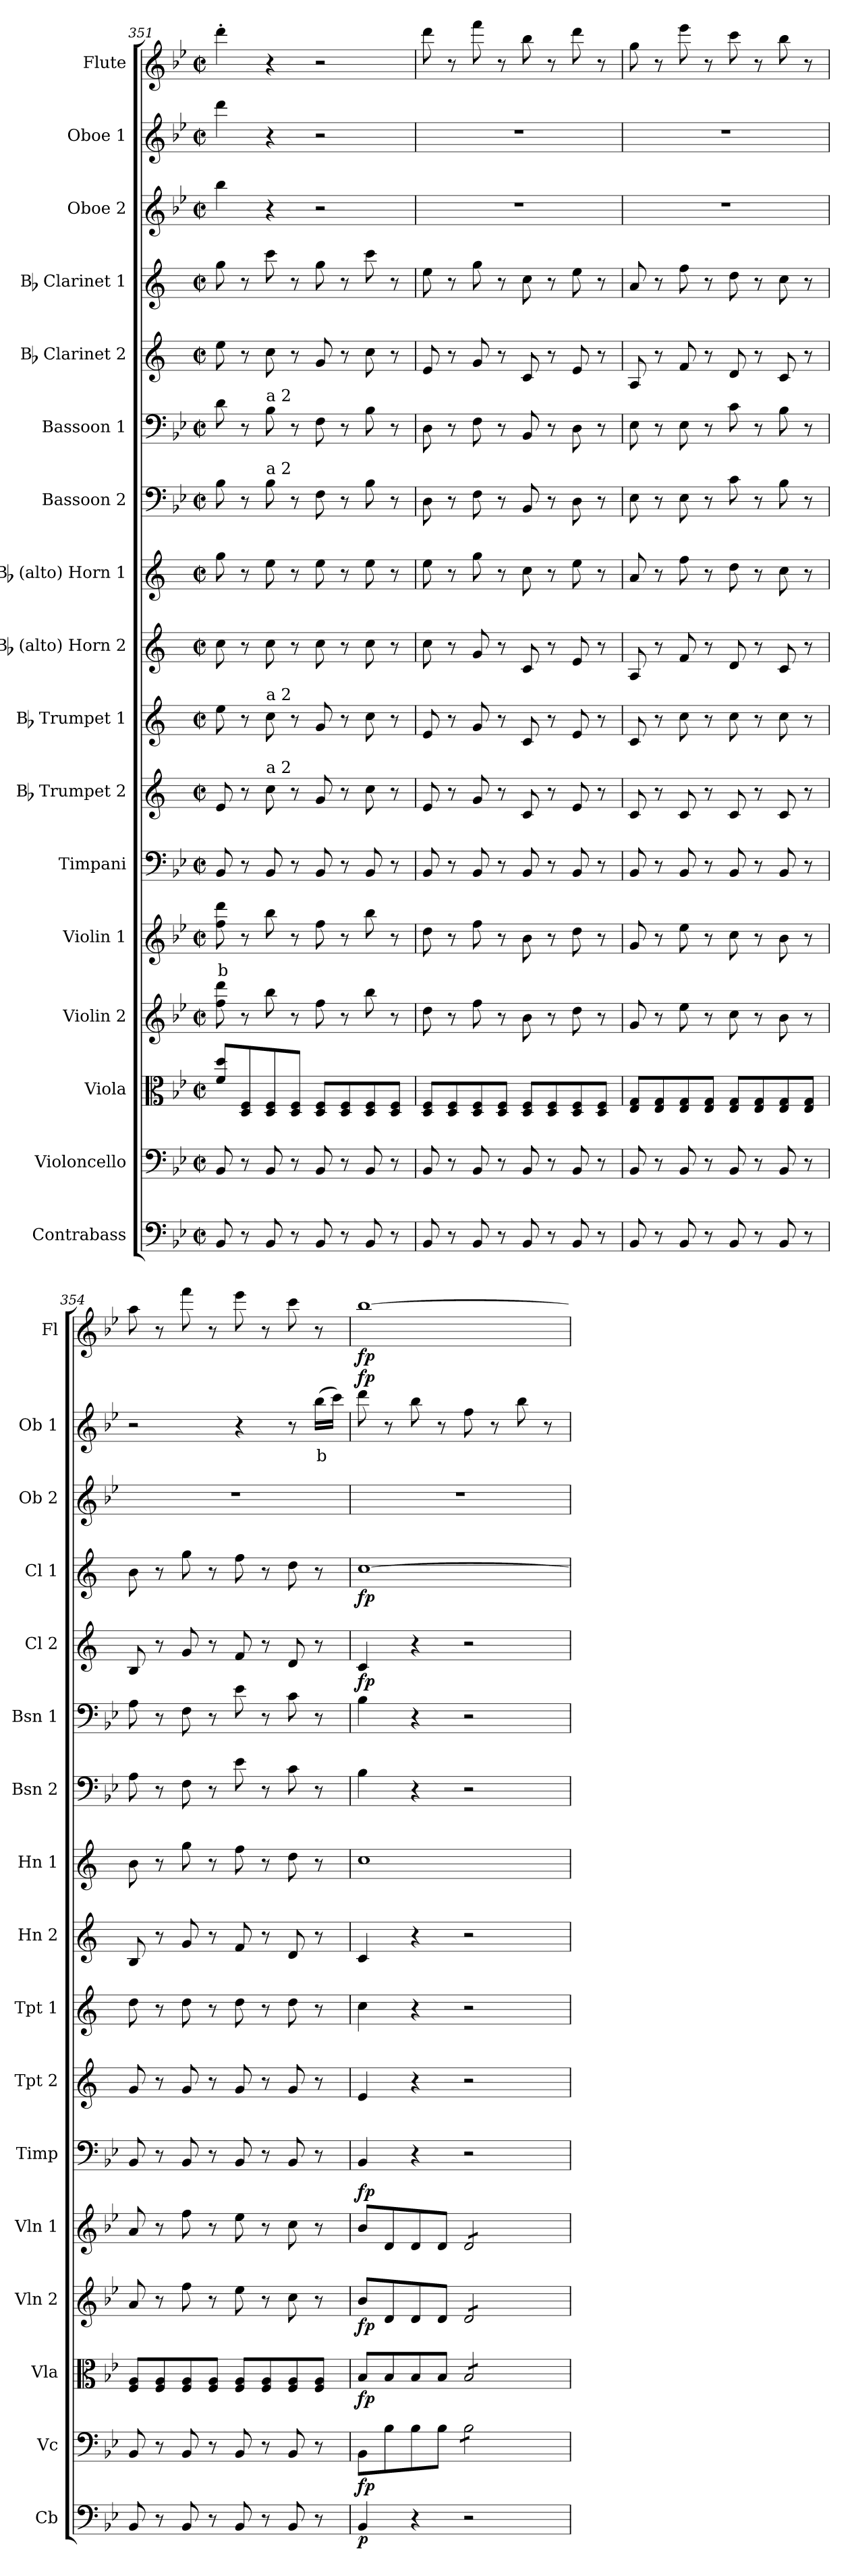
**kern	**dynam	**kern	**dynam	**kern	**dynam	**kern	**dynam	**kern	**text	**dynam	**kern	**kern	**kern	**kern	**kern	**kern	**kern	**kern	**dynam	**kern	**dynam	**kern	**kern	**text	**dynam	**kern	**dynam
*part17	*part17	*part16	*part16	*part15	*part15	*part14	*part14	*part13	*part13	*part13	*part12	*part11	*part10	*part9	*part8	*part7	*part6	*part5	*part5	*part4	*part4	*part3	*part2	*part2	*part2	*part1	*part1
*staff17	*staff17	*staff16	*staff16	*staff15	*staff15	*staff14	*staff14	*staff13	*staff13	*staff13	*staff12	*staff11	*staff10	*staff9	*staff8	*staff7	*staff6	*staff5	*staff5	*staff4	*staff4	*staff3	*staff2	*staff2	*staff2	*staff1	*staff1
*I"Contrabass	*	*I"Violoncello	*	*I"Viola	*	*I"Violin 2	*	*I"Violin 1	*	*	*I"Timpani	*I"Bb Trumpet 2	*I"Bb Trumpet 1	*I"Bb (alto) Horn 2	*I"Bb (alto) Horn 1	*I"Bassoon 2	*I"Bassoon 1	*I"Bb Clarinet 2	*	*I"Bb Clarinet 1	*	*I"Oboe 2	*I"Oboe 1	*	*	*I"Flute	*
*I'Cb	*	*I'Vc	*	*I'Vla	*	*I'Vln 2	*	*I'Vln 1	*	*	*I'Timp	*I'Tpt 2	*I'Tpt 1	*I'Hn 2	*I'Hn 1	*I'Bsn 2	*I'Bsn 1	*I'Cl 2	*	*I'Cl 1	*	*I'Ob 2	*I'Ob 1	*	*	*I'Fl	*
*clefF4	*	*clefF4	*	*clefC3	*	*clefG2	*	*clefG2	*	*	*clefF4	*clefG2	*clefG2	*clefG2	*clefG2	*clefF4	*clefF4	*clefG2	*	*clefG2	*	*clefG2	*clefG2	*	*	*clefG2	*
*ITrd7c12	*	*	*	*	*	*	*	*	*	*	*	*ITrd1c2	*ITrd1c2	*ITrd1c2	*ITrd1c2	*	*	*ITrd1c2	*	*ITrd1c2	*	*	*	*	*	*	*
*k[b-e-]	*	*k[b-e-]	*	*k[b-e-]	*	*k[b-e-]	*	*k[b-e-]	*	*	*k[b-e-]	*k[b-e-]	*k[b-e-]	*k[b-e-]	*k[b-e-]	*k[b-e-]	*k[b-e-]	*k[b-e-]	*	*k[b-e-]	*	*k[b-e-]	*k[b-e-]	*	*	*k[b-e-]	*
*M2/2	*	*M2/2	*	*M2/2	*	*M2/2	*	*M2/2	*	*	*M2/2	*M2/2	*M2/2	*M2/2	*M2/2	*M2/2	*M2/2	*M2/2	*	*M2/2	*	*M2/2	*M2/2	*	*	*M2/2	*
*met(c|)	*	*met(c|)	*	*met(c|)	*	*met(c|)	*	*met(c|)	*	*	*met(c|)	*met(c|)	*met(c|)	*met(c|)	*met(c|)	*met(c|)	*met(c|)	*met(c|)	*	*met(c|)	*	*met(c|)	*met(c|)	*	*	*met(c|)	*
=351	=351	=351	=351	=351	=351	=351	=351	=351	=351	=351	=351	=351	=351	=351	=351	=351	=351	=351	=351	=351	=351	=351	=351	=351	=351	=351	=351
!	!	!	!	!	!	!	!	!	!LO:LY:b:color=#FF0000	!	!	!	!	!	!	!	!	!	!	!	!	!	!	!	!	!	!
8BBB-/	.	8BB-/	.	8f/ 8dd/L	.	8ff\ 8ddd\	.	8ff\ 8ddd\	b	.	8BB-/	8d/	8dd\	8b-\	8ff\	8B-\	8d\	8dd\	.	8ff\	.	4bb-\	4ddd\	.	.	4ddd'\	.
8r	.	8r	.	8D/ 8F/	.	8r	.	8r	.	.	8r	8r	8r	8r	8r	8r	8r	8r	.	8r	.	.	.	.	.	.	.
!	!	!	!	!	!	!	!	!	!	!	!	!	!	!	!	!	!LO:TX:a:t=a 2	!	!	!	!	!	!	!	!	!	!
!	!	!	!	!	!	!	!	!	!	!	!	!	!	!	!	!LO:TX:a:t=a 2	!	!	!	!	!	!	!	!	!	!	!
!	!	!	!	!	!	!	!	!	!	!	!	!	!LO:TX:a:t=a 2	!	!	!	!	!	!	!	!	!	!	!	!	!	!
!	!	!	!	!	!	!	!	!	!	!	!	!LO:TX:a:t=a 2	!	!	!	!	!	!	!	!	!	!	!	!	!	!	!
8BBB-/	.	8BB-/	.	8D/ 8F/	.	8bb-\	.	8bb-\	.	.	8BB-/	8b-\	8b-\	8b-\	8dd\	8B-\	8B-\	8b-\	.	8bb-\	.	4r	4r	.	.	4r	.
8r	.	8r	.	8D/ 8F/J	.	8r	.	8r	.	.	8r	8r	8r	8r	8r	8r	8r	8r	.	8r	.	.	.	.	.	.	.
8BBB-/	.	8BB-/	.	8D/ 8F/L	.	8ff\	.	8ff\	.	.	8BB-/	8f/	8f/	8b-\	8dd\	8F\	8F\	8f/	.	8ff\	.	2r	2r	.	.	2r	.
8r	.	8r	.	8D/ 8F/	.	8r	.	8r	.	.	8r	8r	8r	8r	8r	8r	8r	8r	.	8r	.	.	.	.	.	.	.
8BBB-/	.	8BB-/	.	8D/ 8F/	.	8bb-\	.	8bb-\	.	.	8BB-/	8b-\	8b-\	8b-\	8dd\	8B-\	8B-\	8b-\	.	8bb-\	.	.	.	.	.	.	.
8r	.	8r	.	8D/ 8F/J	.	8r	.	8r	.	.	8r	8r	8r	8r	8r	8r	8r	8r	.	8r	.	.	.	.	.	.	.
=352	=352	=352	=352	=352	=352	=352	=352	=352	=352	=352	=352	=352	=352	=352	=352	=352	=352	=352	=352	=352	=352	=352	=352	=352	=352	=352	=352
8BBB-/	.	8BB-/	.	8D/ 8F/L	.	8dd\	.	8dd\	.	.	8BB-/	8d/	8d/	8b-\	8dd\	8D\	8D\	8d/	.	8dd\	.	1r	1r	.	.	8ddd\	.
8r	.	8r	.	8D/ 8F/	.	8r	.	8r	.	.	8r	8r	8r	8r	8r	8r	8r	8r	.	8r	.	.	.	.	.	8r	.
8BBB-/	.	8BB-/	.	8D/ 8F/	.	8ff\	.	8ff\	.	.	8BB-/	8f/	8f/	8f/	8ff\	8F\	8F\	8f/	.	8ff\	.	.	.	.	.	8fff\	.
8r	.	8r	.	8D/ 8F/J	.	8r	.	8r	.	.	8r	8r	8r	8r	8r	8r	8r	8r	.	8r	.	.	.	.	.	8r	.
8BBB-/	.	8BB-/	.	8D/ 8F/L	.	8b-\	.	8b-\	.	.	8BB-/	8B-/	8B-/	8B-/	8b-\	8BB-/	8BB-/	8B-/	.	8b-\	.	.	.	.	.	8bb-\	.
8r	.	8r	.	8D/ 8F/	.	8r	.	8r	.	.	8r	8r	8r	8r	8r	8r	8r	8r	.	8r	.	.	.	.	.	8r	.
8BBB-/	.	8BB-/	.	8D/ 8F/	.	8dd\	.	8dd\	.	.	8BB-/	8d/	8d/	8d/	8dd\	8D\	8D\	8d/	.	8dd\	.	.	.	.	.	8ddd\	.
8r	.	8r	.	8D/ 8F/J	.	8r	.	8r	.	.	8r	8r	8r	8r	8r	8r	8r	8r	.	8r	.	.	.	.	.	8r	.
=353	=353	=353	=353	=353	=353	=353	=353	=353	=353	=353	=353	=353	=353	=353	=353	=353	=353	=353	=353	=353	=353	=353	=353	=353	=353	=353	=353
8BBB-/	.	8BB-/	.	8E-/ 8G/L	.	8g/	.	8g/	.	.	8BB-/	8B-/	8B-/	8G/	8g/	8E-\	8E-\	8G/	.	8g/	.	1r	1r	.	.	8gg\	.
8r	.	8r	.	8E-/ 8G/	.	8r	.	8r	.	.	8r	8r	8r	8r	8r	8r	8r	8r	.	8r	.	.	.	.	.	8r	.
8BBB-/	.	8BB-/	.	8E-/ 8G/	.	8ee-\	.	8ee-\	.	.	8BB-/	8B-/	8b-\	8e-/	8ee-\	8E-\	8E-\	8e-/	.	8ee-\	.	.	.	.	.	8eee-\	.
8r	.	8r	.	8E-/ 8G/J	.	8r	.	8r	.	.	8r	8r	8r	8r	8r	8r	8r	8r	.	8r	.	.	.	.	.	8r	.
8BBB-/	.	8BB-/	.	8E-/ 8G/L	.	8cc\	.	8cc\	.	.	8BB-/	8B-/	8b-\	8c/	8cc\	8c\	8c\	8c/	.	8cc\	.	.	.	.	.	8ccc\	.
8r	.	8r	.	8E-/ 8G/	.	8r	.	8r	.	.	8r	8r	8r	8r	8r	8r	8r	8r	.	8r	.	.	.	.	.	8r	.
8BBB-/	.	8BB-/	.	8E-/ 8G/	.	8b-\	.	8b-\	.	.	8BB-/	8B-/	8b-\	8B-/	8b-\	8B-\	8B-\	8B-/	.	8b-\	.	.	.	.	.	8bb-\	.
8r	.	8r	.	8E-/ 8G/J	.	8r	.	8r	.	.	8r	8r	8r	8r	8r	8r	8r	8r	.	8r	.	.	.	.	.	8r	.
!!LO:PB:g=z
=354	=354	=354	=354	=354	=354	=354	=354	=354	=354	=354	=354	=354	=354	=354	=354	=354	=354	=354	=354	=354	=354	=354	=354	=354	=354	=354	=354
8BBB-/	.	8BB-/	.	8F/ 8A/L	.	8a/	.	8a/	.	.	8BB-/	8f/	8cc\	8A/	8a\	8A\	8A\	8A/	.	8a\	.	1r	2r	.	.	8aa\	.
8r	.	8r	.	8F/ 8A/	.	8r	.	8r	.	.	8r	8r	8r	8r	8r	8r	8r	8r	.	8r	.	.	.	.	.	8r	.
8BBB-/	.	8BB-/	.	8F/ 8A/	.	8ff\	.	8ff\	.	.	8BB-/	8f/	8cc\	8f/	8ff\	8F\	8F\	8f/	.	8ff\	.	.	.	.	.	8fff\	.
8r	.	8r	.	8F/ 8A/J	.	8r	.	8r	.	.	8r	8r	8r	8r	8r	8r	8r	8r	.	8r	.	.	.	.	.	8r	.
8BBB-/	.	8BB-/	.	8F/ 8A/L	.	8ee-\	.	8ee-\	.	.	8BB-/	8f/	8cc\	8e-/	8ee-\	8e-\	8e-\	8e-/	.	8ee-\	.	.	4r	.	.	8eee-\	.
8r	.	8r	.	8F/ 8A/	.	8r	.	8r	.	.	8r	8r	8r	8r	8r	8r	8r	8r	.	8r	.	.	.	.	.	8r	.
8BBB-/	.	8BB-/	.	8F/ 8A/	.	8cc\	.	8cc\	.	.	8BB-/	8f/	8cc\	8c/	8cc\	8c\	8c\	8c/	.	8cc\	.	.	8r	.	.	8ccc\	.
!	!	!	!	!	!	!	!	!	!	!	!	!	!	!	!	!	!	!	!	!	!	!	!	!LO:LY:b:color=#FF0000	!	!	!
8r	.	8r	.	8F/ 8A/J	.	8r	.	8r	.	.	8r	8r	8r	8r	8r	8r	8r	8r	.	8r	.	.	(16bb-\LL	b	.	8r	.
.	.	.	.	.	.	.	.	.	.	.	.	.	.	.	.	.	.	.	.	.	.	.	16ccc\JJ)	.	.	.	.
=355	=355	=355	=355	=355	=355	=355	=355	=355	=355	=355	=355	=355	=355	=355	=355	=355	=355	=355	=355	=355	=355	=355	=355	=355	=355	=355	=355
!	!LO:DY:b	!	!LO:DY:b	!	!LO:DY:b	!	!LO:DY:b	!	!	!LO:DY:b	!	!	!	!	!	!	!	!	!LO:DY:b	!	!LO:DY:b	!	!	!	!LO:DY:b	!	!LO:DY:b
4BBB-/	p	8BB-\L	fp	8B-/L	fp	8b-/L	fp	8b-/L	.	fp	4BB-/	4d/	4b-\	4B-/	1b-	4B-\	4B-\	4B-/	fp	[1b-	fp	1r	8ddd\	.	fp	[1bb-	fp
.	.	8B-\	.	8B-/	.	8d/	.	8d/	.	.	.	.	.	.	.	.	.	.	.	.	.	.	8r	.	.	.	.
4r	.	8B-\	.	8B-/	.	8d/	.	8d/	.	.	4r	4r	4r	4r	.	4r	4r	4r	.	.	.	.	8bb-\	.	.	.	.
.	.	8B-\J	.	8B-/J	.	8d/J	.	8d/J	.	.	.	.	.	.	.	.	.	.	.	.	.	.	8r	.	.	.	.
*	*	*tremolo	*	*	*	*	*	*	*	*	*	*	*	*	*	*	*	*	*	*	*	*	*	*	*	*	*
*	*	*	*	*tremolo	*	*	*	*	*	*	*	*	*	*	*	*	*	*	*	*	*	*	*	*	*	*	*
*	*	*	*	*	*	*tremolo	*	*	*	*	*	*	*	*	*	*	*	*	*	*	*	*	*	*	*	*	*
*	*	*	*	*	*	*	*	*tremolo	*	*	*	*	*	*	*	*	*	*	*	*	*	*	*	*	*	*	*
2r	.	8B-\L	.	8B-/L	.	8d/L	.	8d/L	.	.	2r	2r	2r	2r	.	2r	2r	2r	.	.	.	.	8ff\	.	.	.	.
.	.	8B-\	.	8B-/	.	8d/	.	8d/	.	.	.	.	.	.	.	.	.	.	.	.	.	.	8r	.	.	.	.
.	.	8B-\	.	8B-/	.	8d/	.	8d/	.	.	.	.	.	.	.	.	.	.	.	.	.	.	8bb-\	.	.	.	.
.	.	8B-\J	.	8B-/J	.	8d/J	.	8d/J	.	.	.	.	.	.	.	.	.	.	.	.	.	.	8r	.	.	.	.
*	*	*	*	*	*	*	*	*Xtremolo	*	*	*	*	*	*	*	*	*	*	*	*	*	*	*	*	*	*	*
*	*	*	*	*	*	*Xtremolo	*	*	*	*	*	*	*	*	*	*	*	*	*	*	*	*	*	*	*	*	*
*	*	*	*	*Xtremolo	*	*	*	*	*	*	*	*	*	*	*	*	*	*	*	*	*	*	*	*	*	*	*
*	*	*Xtremolo	*	*	*	*	*	*	*	*	*	*	*	*	*	*	*	*	*	*	*	*	*	*	*	*	*
=	=	=	=	=	=	=	=	=	=	=	=	=	=	=	=	=	=	=	=	=	=	=	=	=	=	=	=
*-	*-	*-	*-	*-	*-	*-	*-	*-	*-	*-	*-	*-	*-	*-	*-	*-	*-	*-	*-	*-	*-	*-	*-	*-	*-	*-	*-
